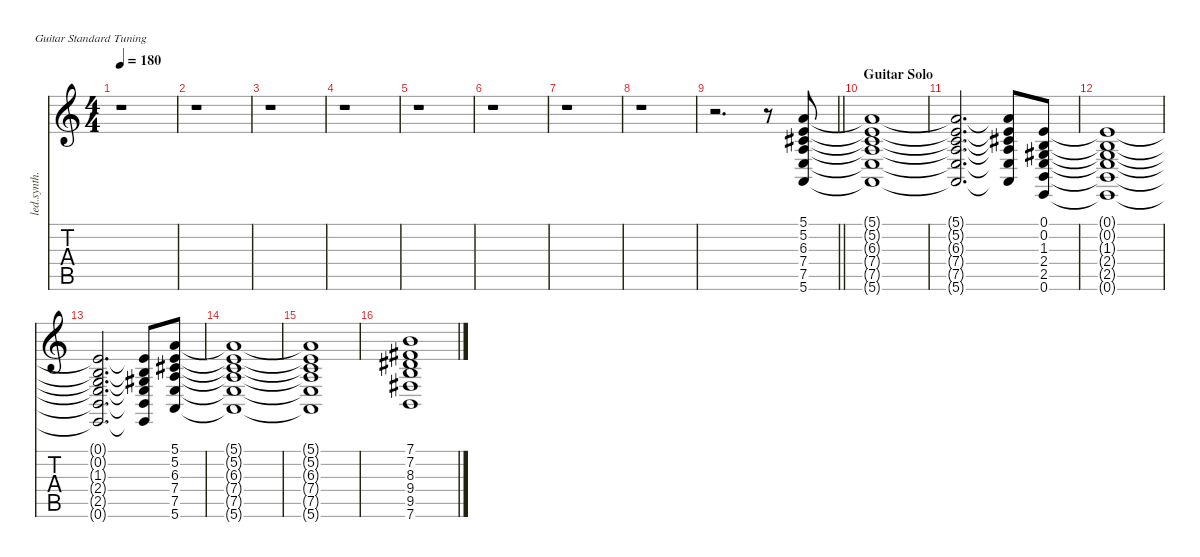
\defaultSystemsLayout 4
\hideDynamics
\bracketExtendMode nobrackets
\otherSystemsTrackNameOrientation horizontal
\track ("Keyboard: Tsugumi Kotobuki" "led.synth.") {instrument lead1square}
\staff {score tabs}
\tuning (E4 B3 G3 D3 A2 E2)
\ts (4 4)
\tempo 180
\clef g2
\ks c
r.1{dy f} |
r.1 |
r.1 |
r.1 |
r.1 |
r.1 |
r.1 |
r.1 |
\barLineRight lightlight
r.2{d} r.8 (5.1 5.2 6.3{acc #} 7.4 7.5 5.6).8 |
\section ("" "Guitar Solo")
(5.1{t} 5.2{t} 6.3{t acc #} 7.4{t} 7.5{t} 5.6{t}).1 |
(5.1{t} 5.2{t} 6.3{t acc #} 7.4{t} 7.5{t} 5.6{t}).2{d} (5.1{t} 5.2{t} 6.3{t acc #} 7.4{t} 7.5{t} 5.6{t}).8 (0.1 0.2 1.3{acc #} 2.4 2.5 0.6).8 |
(0.1{t} 0.2{t} 1.3{t acc #} 2.4{t} 2.5{t} 0.6{t}).1 |
(0.1{t} 0.2{t} 1.3{t acc #} 2.4{t} 2.5{t} 0.6{t}).2{d} (0.1{t} 0.2{t} 1.3{t acc #} 2.4{t} 2.5{t} 0.6{t}).8 (5.1 5.2 6.3{acc #} 7.4 7.5 5.6).8 |
(5.1{t} 5.2{t} 6.3{t acc #} 7.4{t} 7.5{t} 5.6{t}).1 |
(5.1{t} 5.2{t} 6.3{t acc #} 7.4{t} 7.5{t} 5.6{t}).1 |
(7.1 7.2{acc #} 8.3{acc #} 9.4 9.5{acc #} 7.6).1
